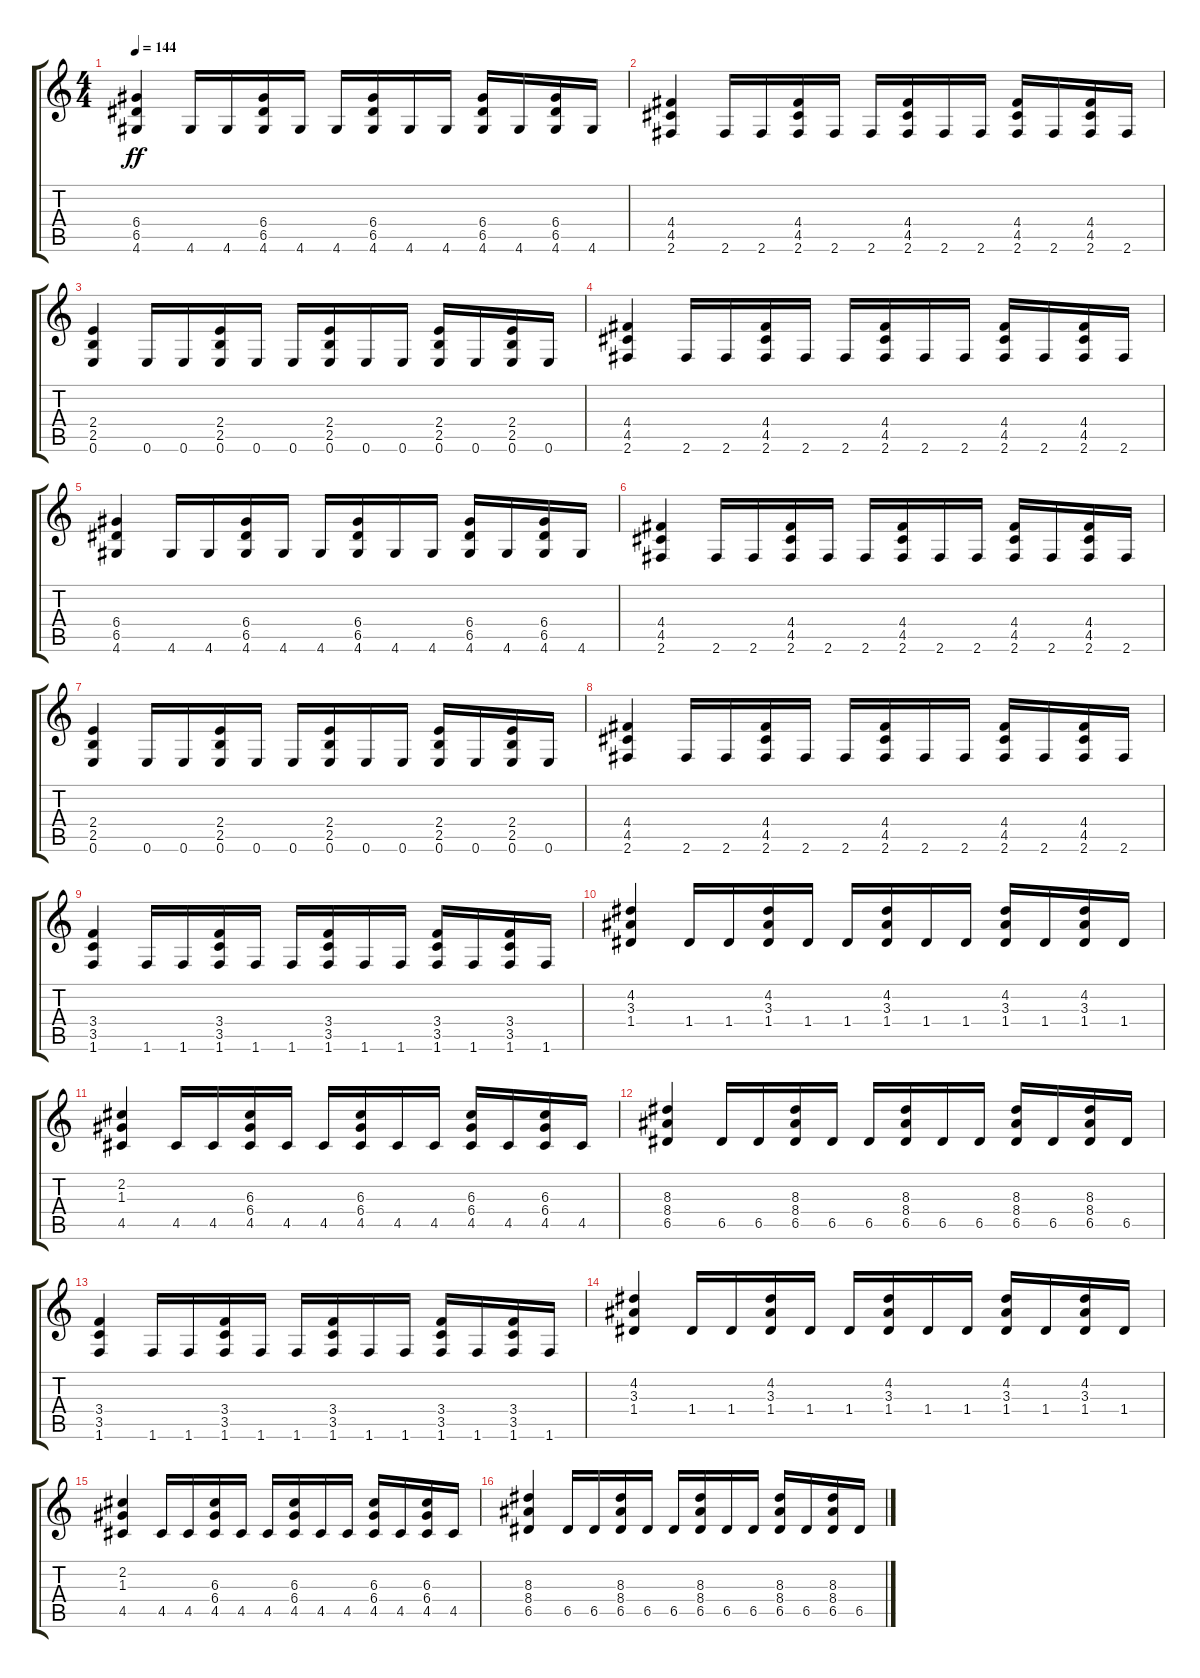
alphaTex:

\track "" {instrument distortionguitar}
\staff {score tabs}
\tuning (E4 B3 G3 D3 A2 E2) {hide}
\ts (4 4)
\tempo 144
\clef g2
\ks c
(6.4 6.5 4.6).4{dy ff} 4.6.16 4.6.16 (6.4 6.5 4.6).16 4.6.16 4.6.16 (6.4 6.5 4.6).16 4.6.16 4.6.16 (6.4 6.5 4.6).16 4.6.16 (6.4 6.5 4.6).16 4.6.16 |
(4.4 4.5 2.6).4 2.6.16 2.6.16 (4.4 4.5 2.6).16 2.6.16 2.6.16 (4.4 4.5 2.6).16 2.6.16 2.6.16 (4.4 4.5 2.6).16 2.6.16 (4.4 4.5 2.6).16 2.6.16 |
(2.4 2.5 0.6).4 0.6.16 0.6.16 (2.4 2.5 0.6).16 0.6.16 0.6.16 (2.4 2.5 0.6).16 0.6.16 0.6.16 (2.4 2.5 0.6).16 0.6.16 (2.4 2.5 0.6).16 0.6.16 |
(4.4 4.5 2.6).4 2.6.16 2.6.16 (4.4 4.5 2.6).16 2.6.16 2.6.16 (4.4 4.5 2.6).16 2.6.16 2.6.16 (4.4 4.5 2.6).16 2.6.16 (4.4 4.5 2.6).16 2.6.16 |
(6.4 6.5 4.6).4 4.6.16 4.6.16 (6.4 6.5 4.6).16 4.6.16 4.6.16 (6.4 6.5 4.6).16 4.6.16 4.6.16 (6.4 6.5 4.6).16 4.6.16 (6.4 6.5 4.6).16 4.6.16 |
(4.4 4.5 2.6).4 2.6.16 2.6.16 (4.4 4.5 2.6).16 2.6.16 2.6.16 (4.4 4.5 2.6).16 2.6.16 2.6.16 (4.4 4.5 2.6).16 2.6.16 (4.4 4.5 2.6).16 2.6.16 |
(2.4 2.5 0.6).4 0.6.16 0.6.16 (2.4 2.5 0.6).16 0.6.16 0.6.16 (2.4 2.5 0.6).16 0.6.16 0.6.16 (2.4 2.5 0.6).16 0.6.16 (2.4 2.5 0.6).16 0.6.16 |
(4.4 4.5 2.6).4 2.6.16 2.6.16 (4.4 4.5 2.6).16 2.6.16 2.6.16 (4.4 4.5 2.6).16 2.6.16 2.6.16 (4.4 4.5 2.6).16 2.6.16 (4.4 4.5 2.6).16 2.6.16 |
(3.4 3.5 1.6).4 1.6.16 1.6.16 (3.4 3.5 1.6).16 1.6.16 1.6.16 (3.4 3.5 1.6).16 1.6.16 1.6.16 (3.4 3.5 1.6).16 1.6.16 (3.4 3.5 1.6).16 1.6.16 |
(4.2 3.3 1.4).4 1.4.16 1.4.16 (4.2 3.3 1.4).16 1.4.16 1.4.16 (4.2 3.3 1.4).16 1.4.16 1.4.16 (4.2 3.3 1.4).16 1.4.16 (4.2 3.3 1.4).16 1.4.16 |
(2.2 1.3 4.5).4 4.5.16 4.5.16 (6.3 6.4 4.5).16 4.5.16 4.5.16 (6.3 6.4 4.5).16 4.5.16 4.5.16 (6.3 6.4 4.5).16 4.5.16 (6.3 6.4 4.5).16 4.5.16 |
(8.3 8.4 6.5).4 6.5.16 6.5.16 (8.3 8.4 6.5).16 6.5.16 6.5.16 (8.3 8.4 6.5).16 6.5.16 6.5.16 (8.3 8.4 6.5).16 6.5.16 (8.3 8.4 6.5).16 6.5.16 |
(3.4 3.5 1.6).4 1.6.16 1.6.16 (3.4 3.5 1.6).16 1.6.16 1.6.16 (3.4 3.5 1.6).16 1.6.16 1.6.16 (3.4 3.5 1.6).16 1.6.16 (3.4 3.5 1.6).16 1.6.16 |
(4.2 3.3 1.4).4 1.4.16 1.4.16 (4.2 3.3 1.4).16 1.4.16 1.4.16 (4.2 3.3 1.4).16 1.4.16 1.4.16 (4.2 3.3 1.4).16 1.4.16 (4.2 3.3 1.4).16 1.4.16 |
(2.2 1.3 4.5).4 4.5.16 4.5.16 (6.3 6.4 4.5).16 4.5.16 4.5.16 (6.3 6.4 4.5).16 4.5.16 4.5.16 (6.3 6.4 4.5).16 4.5.16 (6.3 6.4 4.5).16 4.5.16 |
(8.3 8.4 6.5).4 6.5.16 6.5.16 (8.3 8.4 6.5).16 6.5.16 6.5.16 (8.3 8.4 6.5).16 6.5.16 6.5.16 (8.3 8.4 6.5).16 6.5.16 (8.3 8.4 6.5).16 6.5.16
